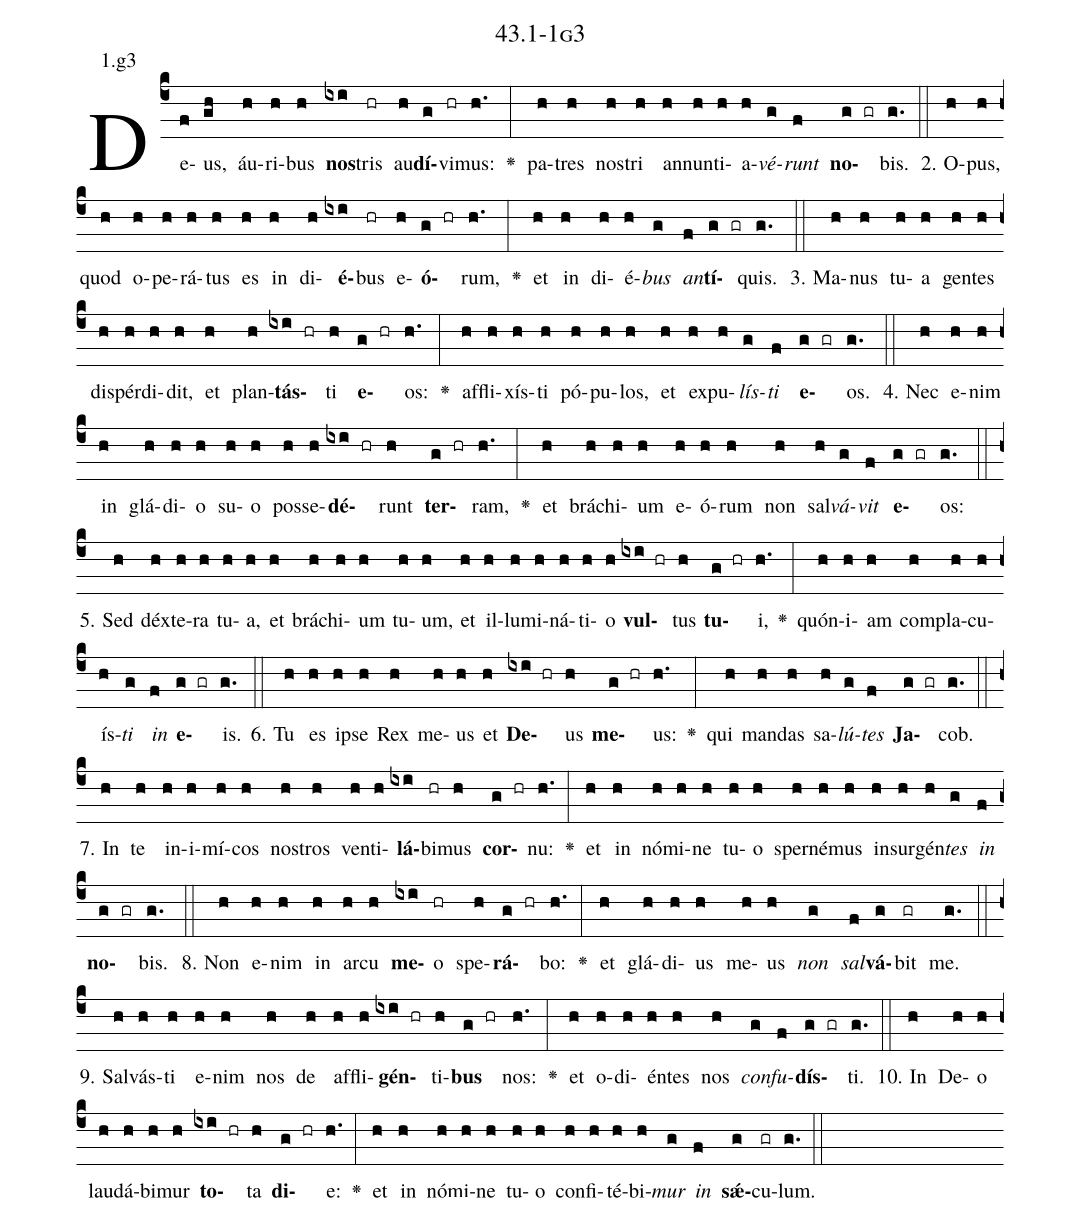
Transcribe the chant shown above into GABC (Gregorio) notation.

name: 43.1-1g3;
annotation: 1.g3;
%%
(c4)De(f)us,(gh) áu(h)ri(h)bus(h) <b>nos</b>(ixi)tris(hr) au(h)<b>dí</b>(g)vi(hr)mus:(h.) <v>\greheightstar</v>(:) pa(h)tres(h) nos(h)tri(h) an(h)nun(h)ti(h)a(h)<i>vé</i>(g)<i>runt</i>(f) <b>no</b>(g gr)bis.(g.) (::)
2. O(h)pus,(h) quod(h) o(h)pe(h)rá(h)tus(h) es(h) in(h) di(h)<b>é</b>(ixi)bus(hr) e(h)<b>ó</b>(g hr)rum,(h.) <v>\greheightstar</v>(:) et(h) in(h) di(h)é(h)<i>bus</i>(g) <i>an</i>(f)<b>tí</b>(g gr)quis.(g.) (::)
3. Ma(h)nus(h) tu(h)a(h) gen(h)tes(h) dis(h)pér(h)di(h)dit,(h) et(h) plan(h)<b>tás</b>(ixi hr)ti(h) <b>e</b>(g hr)os:(h.) <v>\greheightstar</v>(:) af(h)fli(h)xís(h)ti(h) pó(h)pu(h)los,(h) et(h) ex(h)pu(h)<i>lís</i>(g)<i>ti</i>(f) <b>e</b>(g gr)os.(g.) (::)
4. Nec(h) e(h)nim(h) in(h) glá(h)di(h)o(h) su(h)o(h) pos(h)se(h)<b>dé</b>(ixi hr)runt(h) <b>ter</b>(g hr)ram,(h.) <v>\greheightstar</v>(:) et(h) brá(h)chi(h)um(h) e(h)ó(h)rum(h) non(h) sal(h)<i>vá</i>(g)<i>vit</i>(f) <b>e</b>(g gr)os:(g.) (::)
5. Sed(h) déx(h)te(h)ra(h) tu(h)a,(h) et(h) brá(h)chi(h)um(h) tu(h)um,(h) et(h) il(h)lu(h)mi(h)ná(h)ti(h)o(h) <b>vul</b>(ixi hr)tus(h) <b>tu</b>(g hr)i,(h.) <v>\greheightstar</v>(:) quón(h)i(h)am(h) com(h)pla(h)cu(h)ís(h)<i>ti</i>(g) <i>in</i>(f) <b>e</b>(g gr)is.(g.) (::)
6. Tu(h) es(h) ip(h)se(h) Rex(h) me(h)us(h) et(h) <b>De</b>(ixi hr)us(h) <b>me</b>(g hr)us:(h.) <v>\greheightstar</v>(:) qui(h) man(h)das(h) sa(h)<i>lú</i>(g)<i>tes</i>(f) <b>Ja</b>(g gr)cob.(g.) (::)
7. In(h) te(h) in(h)i(h)mí(h)cos(h) nos(h)tros(h) ven(h)ti(h)<b>lá</b>(ixi)bi(hr)mus(h) <b>cor</b>(g hr)nu:(h.) <v>\greheightstar</v>(:) et(h) in(h) nó(h)mi(h)ne(h) tu(h)o(h) sper(h)né(h)mus(h) in(h)sur(h)gén(h)<i>tes</i>(g) <i>in</i>(f) <b>no</b>(g gr)bis.(g.) (::)
8. Non(h) e(h)nim(h) in(h) ar(h)cu(h) <b>me</b>(ixi)o(hr) spe(h)<b>rá</b>(g hr)bo:(h.) <v>\greheightstar</v>(:) et(h) glá(h)di(h)us(h) me(h)us(h) <i>non</i>(g) <i>sal</i>(f)<b>vá</b>(g)bit(gr) me.(g.) (::)
9. Sal(h)vás(h)ti(h) e(h)nim(h) nos(h) de(h) af(h)fli(h)<b>gén</b>(ixi hr)ti(h)<b>bus</b>(g hr) nos:(h.) <v>\greheightstar</v>(:) et(h) o(h)di(h)én(h)tes(h) nos(h) <i>con</i>(g)<i>fu</i>(f)<b>dís</b>(g gr)ti.(g.) (::)
10. In(h) De(h)o(h) lau(h)dá(h)bi(h)mur(h) <b>to</b>(ixi hr)ta(h) <b>di</b>(g hr)e:(h.) <v>\greheightstar</v>(:) et(h) in(h) nó(h)mi(h)ne(h) tu(h)o(h) con(h)fi(h)té(h)bi(h)<i>mur</i>(g) <i>in</i>(f) <b>sǽ</b>(g)cu(gr)lum.(g.) (::)
